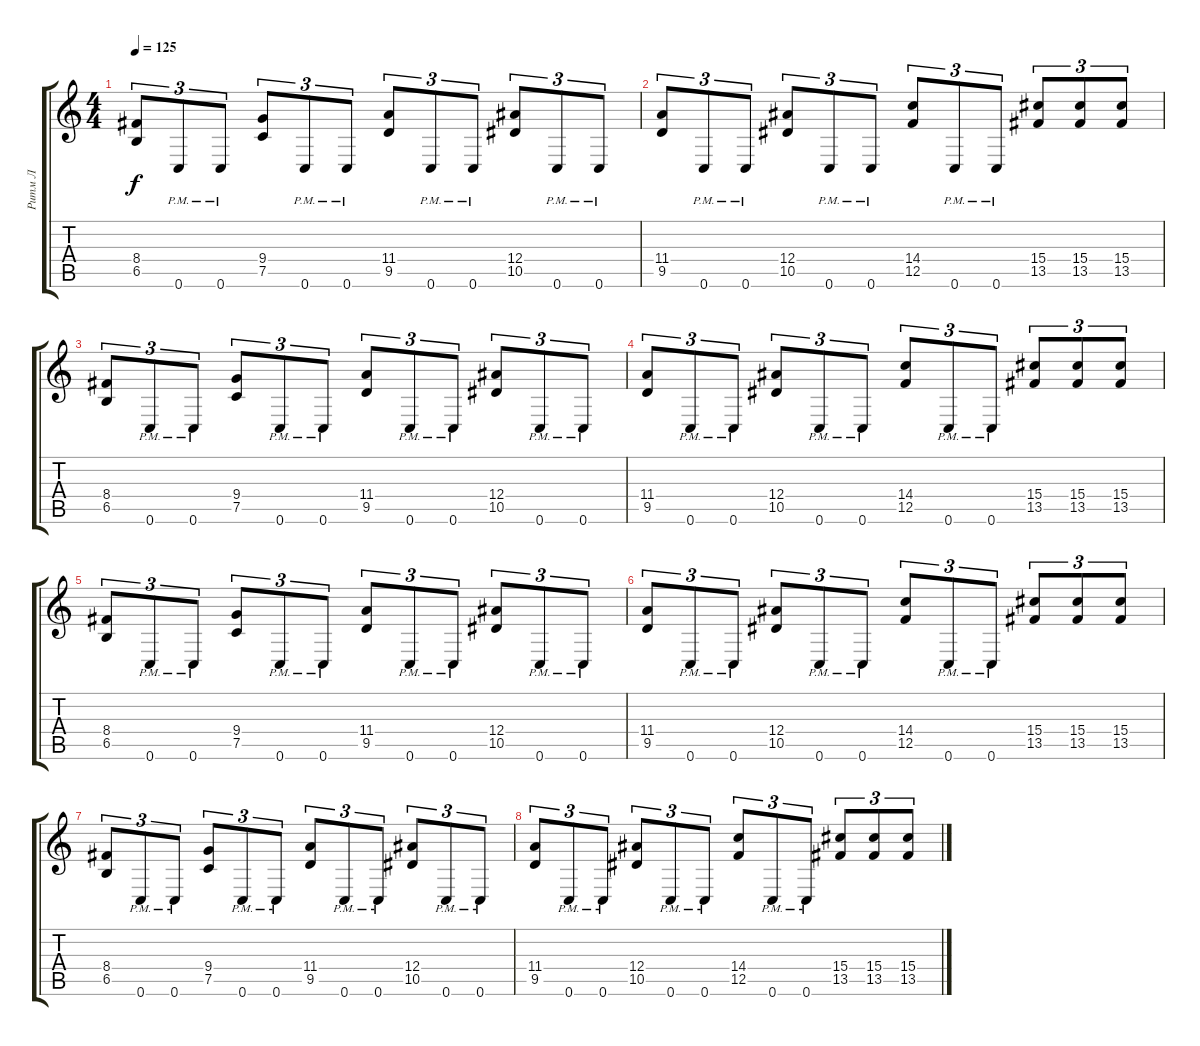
\track ("Ритм Л" "Ритм Л") {instrument distortionguitar}
\staff {score tabs}
\tuning (C4 G3 Eb3 Bb2 F2 C2) {hide}
\ts (4 4)
\tempo 125
\clef g2
\ks c
(8.4 6.5).8{tu (3 2) dy f} 0.6{pm}.8{tu (3 2)} 0.6{pm}.8{tu (3 2)} (9.4 7.5).8{tu (3 2)} 0.6{pm}.8{tu (3 2)} 0.6{pm}.8{tu (3 2)} (11.4 9.5).8{tu (3 2)} 0.6{pm}.8{tu (3 2)} 0.6{pm}.8{tu (3 2)} (12.4 10.5).8{tu (3 2)} 0.6{pm}.8{tu (3 2)} 0.6{pm}.8{tu (3 2)} |
(11.4 9.5).8{tu (3 2)} 0.6{pm}.8{tu (3 2)} 0.6{pm}.8{tu (3 2)} (12.4 10.5).8{tu (3 2)} 0.6{pm}.8{tu (3 2)} 0.6{pm}.8{tu (3 2)} (14.4 12.5).8{tu (3 2)} 0.6{pm}.8{tu (3 2)} 0.6{pm}.8{tu (3 2)} (15.4 13.5).8{tu (3 2)} (15.4 13.5).8{tu (3 2)} (15.4 13.5).8{tu (3 2)} |
(8.4 6.5).8{tu (3 2)} 0.6{pm}.8{tu (3 2)} 0.6{pm}.8{tu (3 2)} (9.4 7.5).8{tu (3 2)} 0.6{pm}.8{tu (3 2)} 0.6{pm}.8{tu (3 2)} (11.4 9.5).8{tu (3 2)} 0.6{pm}.8{tu (3 2)} 0.6{pm}.8{tu (3 2)} (12.4 10.5).8{tu (3 2)} 0.6{pm}.8{tu (3 2)} 0.6{pm}.8{tu (3 2)} |
(11.4 9.5).8{tu (3 2)} 0.6{pm}.8{tu (3 2)} 0.6{pm}.8{tu (3 2)} (12.4 10.5).8{tu (3 2)} 0.6{pm}.8{tu (3 2)} 0.6{pm}.8{tu (3 2)} (14.4 12.5).8{tu (3 2)} 0.6{pm}.8{tu (3 2)} 0.6{pm}.8{tu (3 2)} (15.4 13.5).8{tu (3 2)} (15.4 13.5).8{tu (3 2)} (15.4 13.5).8{tu (3 2)} |
(8.4 6.5).8{tu (3 2)} 0.6{pm}.8{tu (3 2)} 0.6{pm}.8{tu (3 2)} (9.4 7.5).8{tu (3 2)} 0.6{pm}.8{tu (3 2)} 0.6{pm}.8{tu (3 2)} (11.4 9.5).8{tu (3 2)} 0.6{pm}.8{tu (3 2)} 0.6{pm}.8{tu (3 2)} (12.4 10.5).8{tu (3 2)} 0.6{pm}.8{tu (3 2)} 0.6{pm}.8{tu (3 2)} |
(11.4 9.5).8{tu (3 2)} 0.6{pm}.8{tu (3 2)} 0.6{pm}.8{tu (3 2)} (12.4 10.5).8{tu (3 2)} 0.6{pm}.8{tu (3 2)} 0.6{pm}.8{tu (3 2)} (14.4 12.5).8{tu (3 2)} 0.6{pm}.8{tu (3 2)} 0.6{pm}.8{tu (3 2)} (15.4 13.5).8{tu (3 2)} (15.4 13.5).8{tu (3 2)} (15.4 13.5).8{tu (3 2)} |
(8.4 6.5).8{tu (3 2)} 0.6{pm}.8{tu (3 2)} 0.6{pm}.8{tu (3 2)} (9.4 7.5).8{tu (3 2)} 0.6{pm}.8{tu (3 2)} 0.6{pm}.8{tu (3 2)} (11.4 9.5).8{tu (3 2)} 0.6{pm}.8{tu (3 2)} 0.6{pm}.8{tu (3 2)} (12.4 10.5).8{tu (3 2)} 0.6{pm}.8{tu (3 2)} 0.6{pm}.8{tu (3 2)} |
(11.4 9.5).8{tu (3 2)} 0.6{pm}.8{tu (3 2)} 0.6{pm}.8{tu (3 2)} (12.4 10.5).8{tu (3 2)} 0.6{pm}.8{tu (3 2)} 0.6{pm}.8{tu (3 2)} (14.4 12.5).8{tu (3 2)} 0.6{pm}.8{tu (3 2)} 0.6{pm}.8{tu (3 2)} (15.4 13.5).8{tu (3 2)} (15.4 13.5).8{tu (3 2)} (15.4 13.5).8{tu (3 2)}
